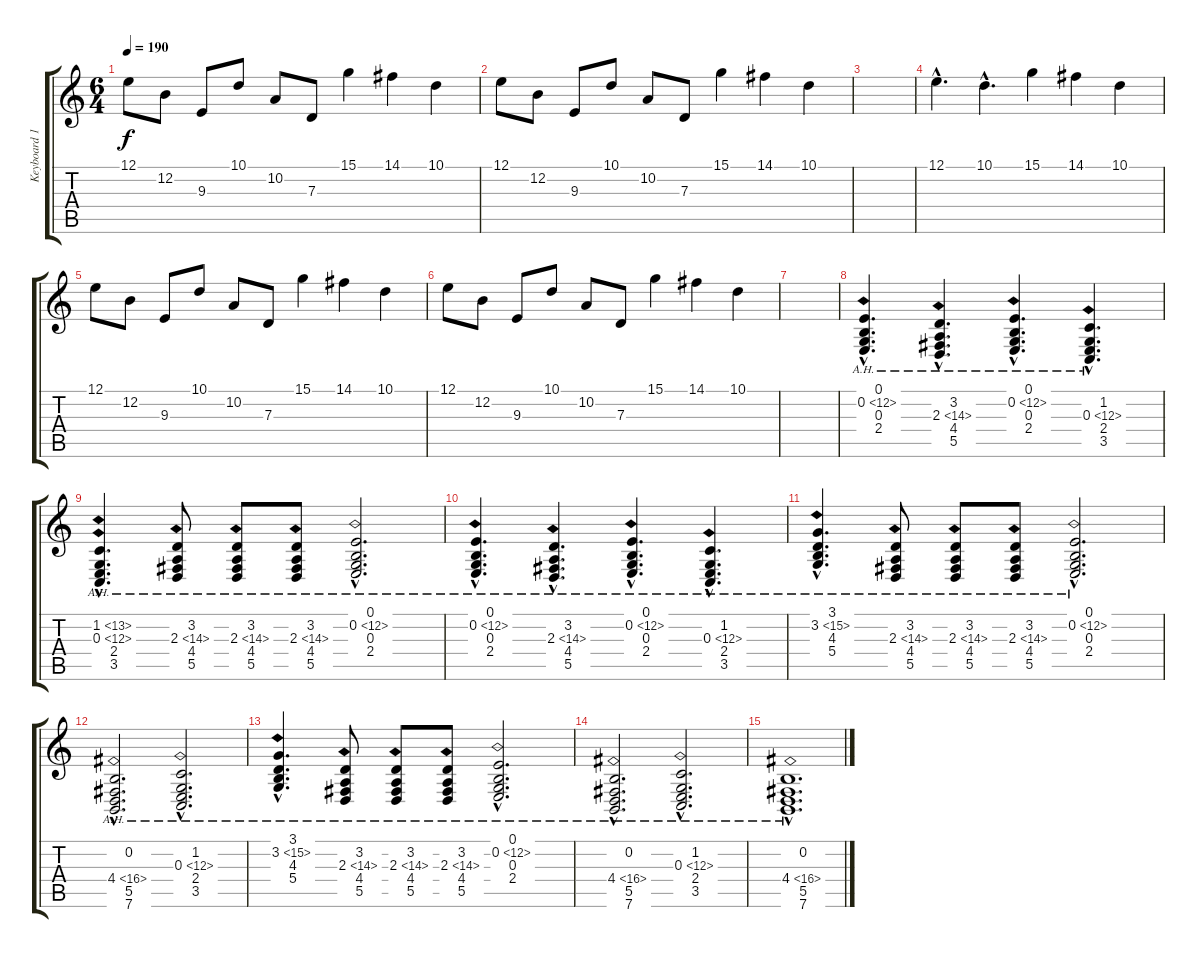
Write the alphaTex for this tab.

\track ("Keyboard 1" "Keyboard 1") {instrument stringensemble1}
\staff {score tabs}
\tuning (E4 B3 G3 D3 A2 E2) {hide}
\ts (6 4)
\tempo 190
\clef g2
\ks c
12.1.8{dy f} 12.2.8 9.3.8 10.1.8 10.2.8 7.3.8 15.1.4 14.1.4 10.1.4 |
12.1.8 12.2.8 9.3.8 10.1.8 10.2.8 7.3.8 15.1.4 14.1.4 10.1.4 |
|
12.1{hac}.4{d} 10.1{hac}.4{d} 15.1.4 14.1.4 10.1.4 |
12.1.8 12.2.8 9.3.8 10.1.8 10.2.8 7.3.8 15.1.4 14.1.4 10.1.4 |
12.1.8 12.2.8 9.3.8 10.1.8 10.2.8 7.3.8 15.1.4 14.1.4 10.1.4 |
|
(0.1{hac} 0.2{ah 12 hac} 0.3{hac} 2.4{hac}).4{d volume 11 instrument stringensemble1} (3.2{hac} 2.3{ah 12 hac} 4.4{hac} 5.5{hac}).4{d} (0.1{hac} 0.2{ah 12 hac} 0.3{hac} 2.4{hac}).4{d} (1.2{hac} 0.3{ah 12 hac} 2.4{hac} 3.5{hac}).4{d} |
(1.2{ah 12 hac} 0.3{ah 12 hac} 2.4{hac} 3.5{hac}).4{d} (3.2 2.3{ah 12} 4.4 5.5).8 (3.2 2.3{ah 12} 4.4 5.5).8 (3.2 2.3{ah 12} 4.4 5.5).8 (0.1{hac} 0.2{ah 12 hac} 0.3{hac} 2.4{hac}).2{d} |
(0.1{hac} 0.2{ah 12 hac} 0.3{hac} 2.4{hac}).4{d} (3.2{hac} 2.3{ah 12 hac} 4.4{hac} 5.5{hac}).4{d} (0.1{hac} 0.2{ah 12 hac} 0.3{hac} 2.4{hac}).4{d} (1.2{hac} 0.3{ah 12 hac} 2.4{hac} 3.5{hac}).4{d} |
(3.1{hac} 3.2{ah 12 hac} 4.3{hac} 5.4{hac}).4{d} (3.2 2.3{ah 12} 4.4 5.5).8 (3.2 2.3{ah 12} 4.4 5.5).8 (3.2 2.3{ah 12} 4.4 5.5).8 (0.1{hac} 0.2{ah 12 hac} 0.3{hac} 2.4{hac}).2{d} |
(0.2{hac} 4.4{ah 12 hac} 5.5{hac} 7.6{hac}).2{d} (1.2{hac} 0.3{ah 12 hac} 2.4{hac} 3.5{hac}).2{d} |
(3.1{hac} 3.2{ah 12 hac} 4.3{hac} 5.4{hac}).4{d} (3.2 2.3{ah 12} 4.4 5.5).8 (3.2 2.3{ah 12} 4.4 5.5).8 (3.2 2.3{ah 12} 4.4 5.5).8 (0.1{hac} 0.2{ah 12 hac} 0.3{hac} 2.4{hac}).2{d} |
(0.2{hac} 4.4{ah 12 hac} 5.5{hac} 7.6{hac}).2{d} (1.2{hac} 0.3{ah 12 hac} 2.4{hac} 3.5{hac}).2{d} |
(0.2{hac} 4.4{ah 12 hac} 5.5{hac} 7.6{hac}).1{d}
